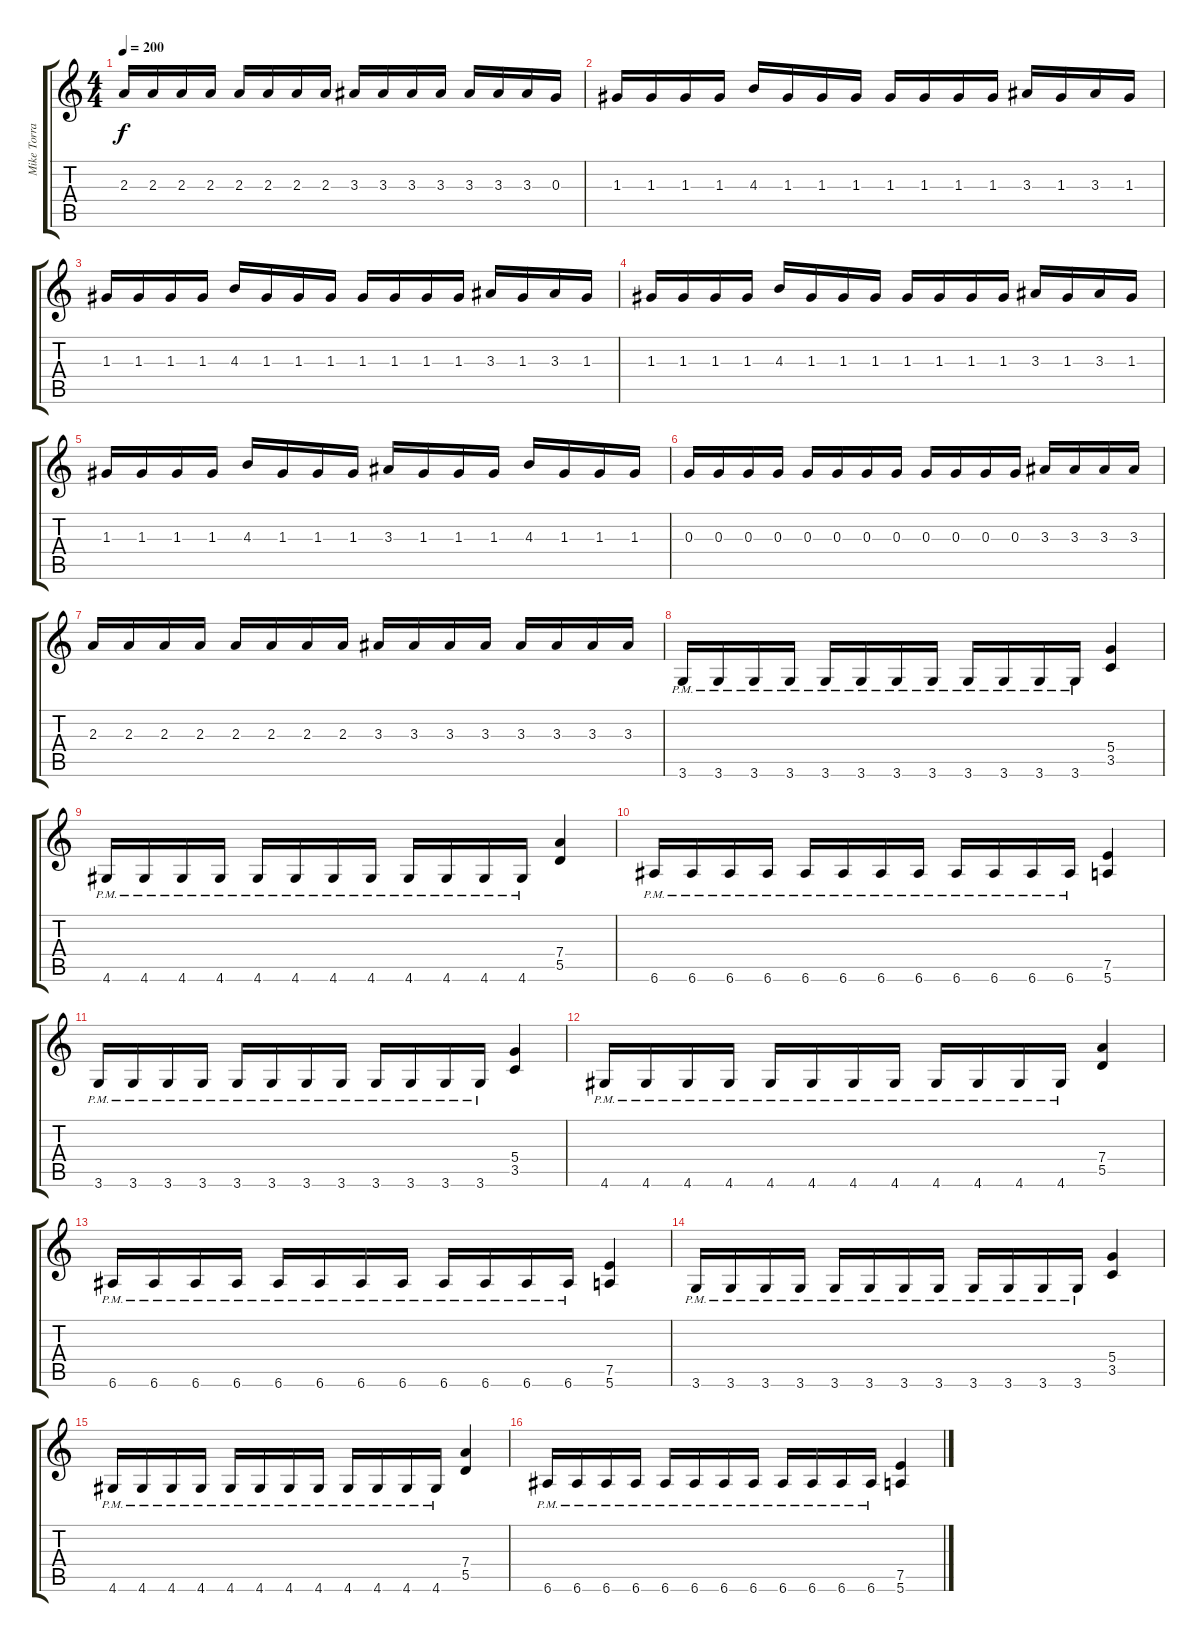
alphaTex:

\track ("Mike Torrao" "Mike Torra") {instrument distortionguitar}
\staff {score tabs}
\tuning (E4 B3 G3 D3 A2 E2) {hide}
\ts (4 4)
\tempo 200
\clef g2
\ks c
2.3.16{dy f} 2.3.16 2.3.16 2.3.16 2.3.16 2.3.16 2.3.16 2.3.16 3.3.16 3.3.16 3.3.16 3.3.16 3.3.16 3.3.16 3.3.16 0.3.16 |
1.3.16 1.3.16 1.3.16 1.3.16 4.3.16 1.3.16 1.3.16 1.3.16 1.3.16 1.3.16 1.3.16 1.3.16 3.3.16 1.3.16 3.3.16 1.3.16 |
1.3.16 1.3.16 1.3.16 1.3.16 4.3.16 1.3.16 1.3.16 1.3.16 1.3.16 1.3.16 1.3.16 1.3.16 3.3.16 1.3.16 3.3.16 1.3.16 |
1.3.16 1.3.16 1.3.16 1.3.16 4.3.16 1.3.16 1.3.16 1.3.16 1.3.16 1.3.16 1.3.16 1.3.16 3.3.16 1.3.16 3.3.16 1.3.16 |
1.3.16 1.3.16 1.3.16 1.3.16 4.3.16 1.3.16 1.3.16 1.3.16 3.3.16 1.3.16 1.3.16 1.3.16 4.3.16 1.3.16 1.3.16 1.3.16 |
0.3.16 0.3.16 0.3.16 0.3.16 0.3.16 0.3.16 0.3.16 0.3.16 0.3.16 0.3.16 0.3.16 0.3.16 3.3.16 3.3.16 3.3.16 3.3.16 |
2.3.16 2.3.16 2.3.16 2.3.16 2.3.16 2.3.16 2.3.16 2.3.16 3.3.16 3.3.16 3.3.16 3.3.16 3.3.16 3.3.16 3.3.16 3.3.16 |
3.6{pm}.16 3.6{pm}.16 3.6{pm}.16 3.6{pm}.16 3.6{pm}.16 3.6{pm}.16 3.6{pm}.16 3.6{pm}.16 3.6{pm}.16 3.6{pm}.16 3.6{pm}.16 3.6{pm}.16 (5.4 3.5).4 |
4.6{pm}.16 4.6{pm}.16 4.6{pm}.16 4.6{pm}.16 4.6{pm}.16 4.6{pm}.16 4.6{pm}.16 4.6{pm}.16 4.6{pm}.16 4.6{pm}.16 4.6{pm}.16 4.6{pm}.16 (7.4 5.5).4 |
6.6{pm}.16 6.6{pm}.16 6.6{pm}.16 6.6{pm}.16 6.6{pm}.16 6.6{pm}.16 6.6{pm}.16 6.6{pm}.16 6.6{pm}.16 6.6{pm}.16 6.6{pm}.16 6.6{pm}.16 (7.5 5.6).4 |
3.6{pm}.16 3.6{pm}.16 3.6{pm}.16 3.6{pm}.16 3.6{pm}.16 3.6{pm}.16 3.6{pm}.16 3.6{pm}.16 3.6{pm}.16 3.6{pm}.16 3.6{pm}.16 3.6{pm}.16 (5.4 3.5).4 |
4.6{pm}.16 4.6{pm}.16 4.6{pm}.16 4.6{pm}.16 4.6{pm}.16 4.6{pm}.16 4.6{pm}.16 4.6{pm}.16 4.6{pm}.16 4.6{pm}.16 4.6{pm}.16 4.6{pm}.16 (7.4 5.5).4 |
6.6{pm}.16 6.6{pm}.16 6.6{pm}.16 6.6{pm}.16 6.6{pm}.16 6.6{pm}.16 6.6{pm}.16 6.6{pm}.16 6.6{pm}.16 6.6{pm}.16 6.6{pm}.16 6.6{pm}.16 (7.5 5.6).4 |
3.6{pm}.16 3.6{pm}.16 3.6{pm}.16 3.6{pm}.16 3.6{pm}.16 3.6{pm}.16 3.6{pm}.16 3.6{pm}.16 3.6{pm}.16 3.6{pm}.16 3.6{pm}.16 3.6{pm}.16 (5.4 3.5).4 |
4.6{pm}.16 4.6{pm}.16 4.6{pm}.16 4.6{pm}.16 4.6{pm}.16 4.6{pm}.16 4.6{pm}.16 4.6{pm}.16 4.6{pm}.16 4.6{pm}.16 4.6{pm}.16 4.6{pm}.16 (7.4 5.5).4 |
6.6{pm}.16 6.6{pm}.16 6.6{pm}.16 6.6{pm}.16 6.6{pm}.16 6.6{pm}.16 6.6{pm}.16 6.6{pm}.16 6.6{pm}.16 6.6{pm}.16 6.6{pm}.16 6.6{pm}.16 (7.5 5.6).4
